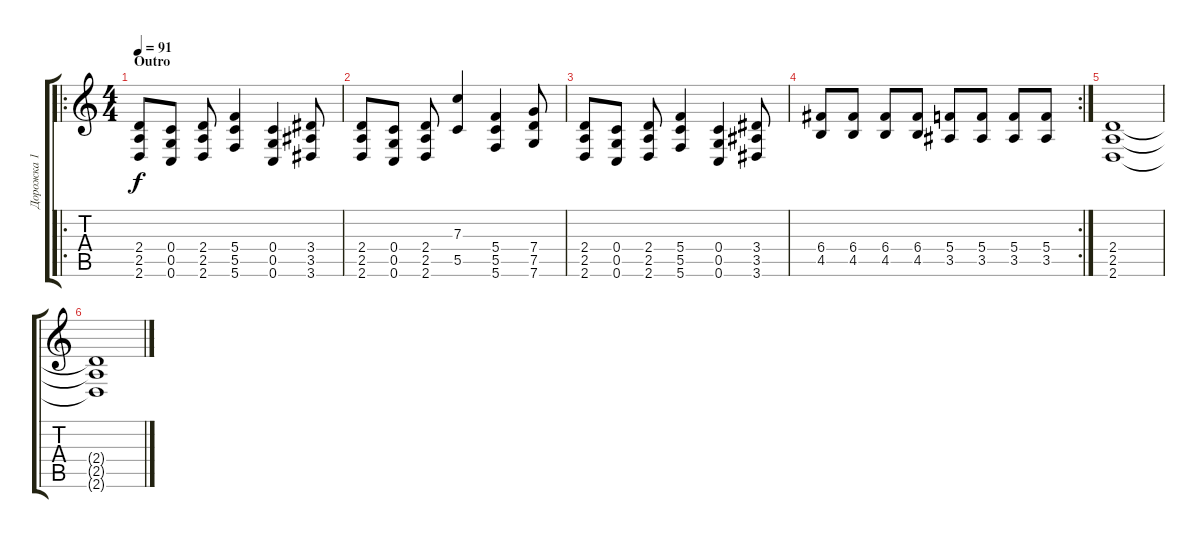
\track ("Дорожка 1" "Дорожка 1") {instrument acousticguitarsteel}
\staff {score tabs}
\tuning (D4 A3 F3 C3 G2 C2) {hide}
\ro
\ts (4 4)
\section ("" "Outro")
\tempo 91
\clef g2
\ks c
(2.4 2.5 2.6).8{dy f} (0.4 0.5 0.6).8 (2.4 2.5 2.6).8 (5.4 5.5 5.6).4 (0.4 0.5 0.6).4 (3.4 3.5 3.6).8 |
(2.4 2.5 2.6).8 (0.4 0.5 0.6).8 (2.4 2.5 2.6).8 (7.3 5.5).4 (5.4 5.5 5.6).4 (7.4 7.5 7.6).8 |
(2.4 2.5 2.6).8 (0.4 0.5 0.6).8 (2.4 2.5 2.6).8 (5.4 5.5 5.6).4 (0.4 0.5 0.6).4 (3.4 3.5 3.6).8 |
\rc 2
(6.4 4.5).8 (6.4 4.5).8 (6.4 4.5).8 (6.4 4.5).8 (5.4 3.5).8 (5.4 3.5).8 (5.4 3.5).8 (5.4 3.5).8 |
(2.4 2.5 2.6).1 |
(2.4{t} 2.5{t} 2.6{t}).1
